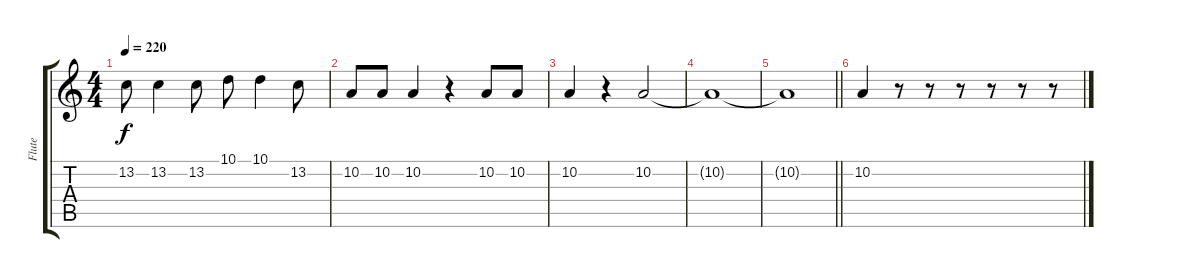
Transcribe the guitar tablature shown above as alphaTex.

\track ("Flute" "Flute") {instrument flute}
\staff {score tabs}
\tuning (E4 B3 G3 D3 A2 E2) {hide}
\ts (4 4)
\tempo 220
\clef g2
\ks c
13.2.8{dy f} 13.2.4 13.2.8 10.1.8 10.1.4 13.2.8 |
10.2.8 10.2.8 10.2.4 r.4 10.2.8 10.2.8 |
10.2.4 r.4 10.2.2 |
10.2{t}.1 |
\barLineRight lightlight
10.2{t}.1 |
10.2.4 r.8 r.8 r.8 r.8 r.8 r.8
